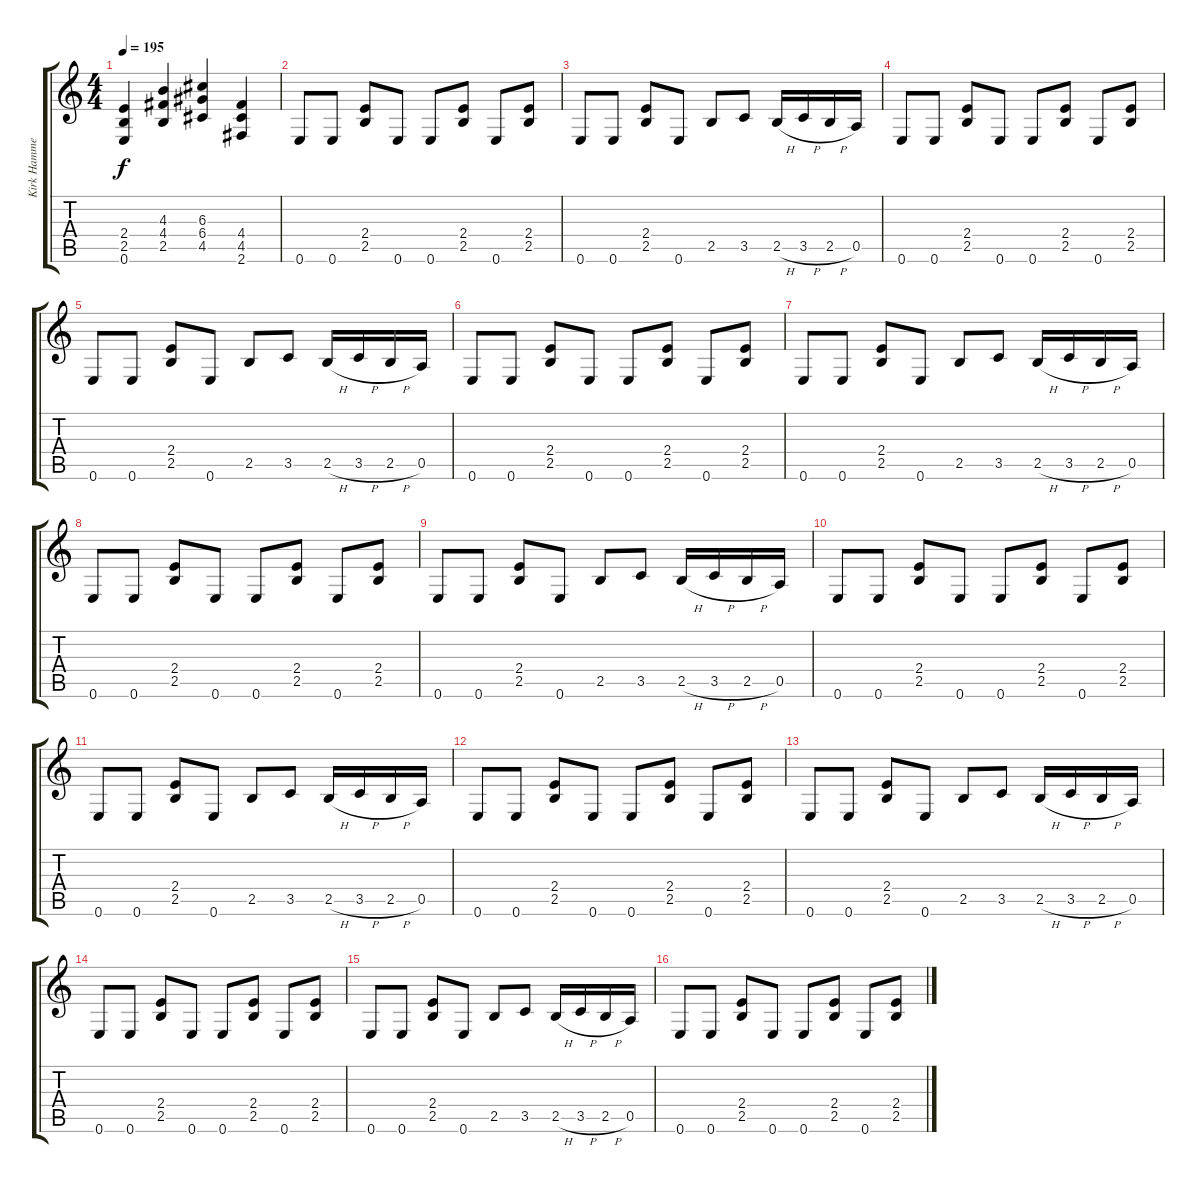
\track ("Kirk Hammet (Guitar)" "Kirk Hamme") {instrument distortionguitar}
\staff {score tabs}
\tuning (E4 B3 G3 D3 A2 E2) {hide}
\ts (4 4)
\tempo 195
\clef g2
\ks c
(2.4{t} 2.5{t} 0.6{t}).4{dy f} (4.3 4.4 2.5).4{volume 14} (6.3 6.4 4.5).4 (4.4 4.5 2.6).4 |
0.6.8 0.6.8 (2.4 2.5).8 0.6.8 0.6.8 (2.4 2.5).8 0.6.8 (2.4 2.5).8 |
0.6.8 0.6.8 (2.4 2.5).8 0.6.8 2.5.8 3.5.8 2.5{h}.16 3.5{h}.16 2.5{h}.16 0.5.16 |
0.6.8 0.6.8 (2.4 2.5).8 0.6.8 0.6.8 (2.4 2.5).8 0.6.8 (2.4 2.5).8 |
0.6.8 0.6.8 (2.4 2.5).8 0.6.8 2.5.8 3.5.8 2.5{h}.16 3.5{h}.16 2.5{h}.16 0.5.16 |
0.6.8 0.6.8 (2.4 2.5).8 0.6.8 0.6.8 (2.4 2.5).8 0.6.8 (2.4 2.5).8 |
0.6.8 0.6.8 (2.4 2.5).8 0.6.8 2.5.8 3.5.8 2.5{h}.16 3.5{h}.16 2.5{h}.16 0.5.16 |
0.6.8 0.6.8 (2.4 2.5).8 0.6.8 0.6.8 (2.4 2.5).8 0.6.8 (2.4 2.5).8 |
0.6.8 0.6.8 (2.4 2.5).8 0.6.8 2.5.8 3.5.8 2.5{h}.16 3.5{h}.16 2.5{h}.16 0.5.16 |
0.6.8 0.6.8 (2.4 2.5).8 0.6.8 0.6.8 (2.4 2.5).8 0.6.8 (2.4 2.5).8 |
0.6.8 0.6.8 (2.4 2.5).8 0.6.8 2.5.8 3.5.8 2.5{h}.16 3.5{h}.16 2.5{h}.16 0.5.16 |
0.6.8 0.6.8 (2.4 2.5).8 0.6.8 0.6.8 (2.4 2.5).8 0.6.8 (2.4 2.5).8 |
0.6.8 0.6.8 (2.4 2.5).8 0.6.8 2.5.8 3.5.8 2.5{h}.16 3.5{h}.16 2.5{h}.16 0.5.16 |
0.6.8 0.6.8 (2.4 2.5).8 0.6.8 0.6.8 (2.4 2.5).8 0.6.8 (2.4 2.5).8 |
0.6.8 0.6.8 (2.4 2.5).8 0.6.8 2.5.8 3.5.8 2.5{h}.16 3.5{h}.16 2.5{h}.16 0.5.16 |
0.6.8 0.6.8 (2.4 2.5).8 0.6.8 0.6.8 (2.4 2.5).8 0.6.8 (2.4 2.5).8
